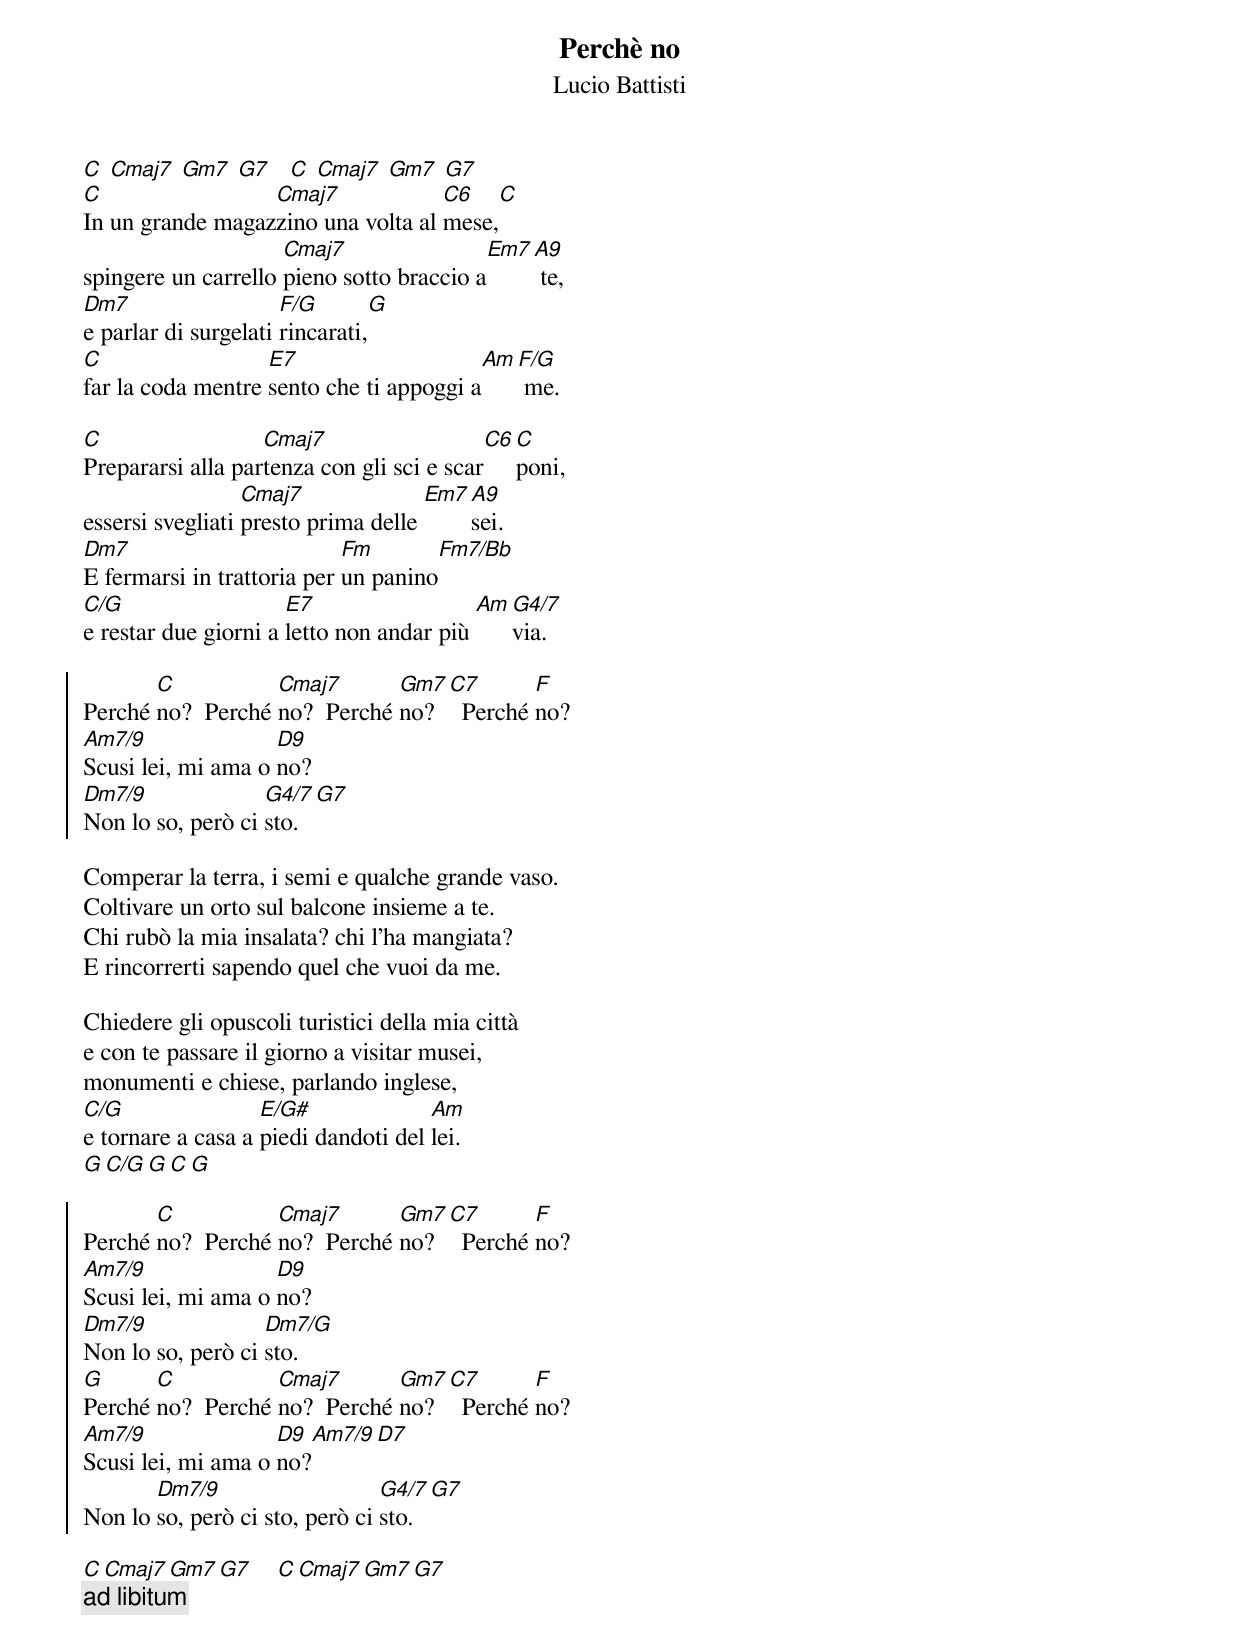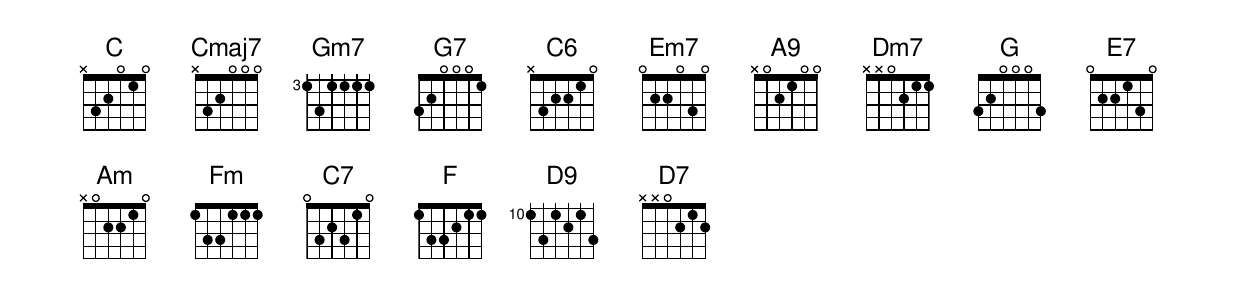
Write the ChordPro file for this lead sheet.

{title: Perchè no}
{subtitle: Lucio Battisti}

[C] [Cmaj7] [Gm7] [G7]   [C] [Cmaj7] [Gm7] [G7]
[C]In un grande magaz[Cmaj7]zino una volta al [C6]mese,[C]
spingere un carrello [Cmaj7]pieno sotto braccio a[Em7][A9] te,
[Dm7]e parlar di surgelati [F/G]rincarati,[G]
[C]far la coda mentre [E7]sento che ti appoggi a[Am][F/G] me.

[C]Prepararsi alla par[Cmaj7]tenza con gli sci e scar[C6][C]poni,
essersi svegliati [Cmaj7]presto prima delle [Em7][A9]sei.
[Dm7]E fermarsi in trattoria per [Fm]un panino[Fm7/Bb]
[C/G]e restar due giorni a [E7]letto non andar più [Am][G4/7]via.

{soc}
Perché [C]no?  Perché [Cmaj7]no?  Perché [Gm7]no?[C7]  Perché [F]no?
[Am7/9]Scusi lei, mi ama o [D9]no?
[Dm7/9]Non lo so, però ci [G4/7]sto.[G7]
{eoc}

Comperar la terra, i semi e qualche grande vaso.
Coltivare un orto sul balcone insieme a te.
Chi rubò la mia insalata? chi l'ha mangiata?
E rincorrerti sapendo quel che vuoi da me.

Chiedere gli opuscoli turistici della mia città
e con te passare il giorno a visitar musei,
monumenti e chiese, parlando inglese,
[C/G]e tornare a casa a [E/G#]piedi dandoti del [Am]lei.
[G][C/G][G][C][G]

{soc}
Perché [C]no?  Perché [Cmaj7]no?  Perché [Gm7]no?[C7]  Perché [F]no?
[Am7/9]Scusi lei, mi ama o [D9]no?
[Dm7/9]Non lo so, però ci [Dm7/G]sto.
[G]Perché [C]no?  Perché [Cmaj7]no?  Perché [Gm7]no?[C7]  Perché [F]no?
[Am7/9]Scusi lei, mi ama o [D9]no?[Am7/9][D7]
Non lo [Dm7/9]so, però ci sto, però ci [G4/7]sto.[G7]
{eoc}

[C][Cmaj7][Gm7][G7]    [C][Cmaj7][Gm7][G7]
{comment: ad libitum}
